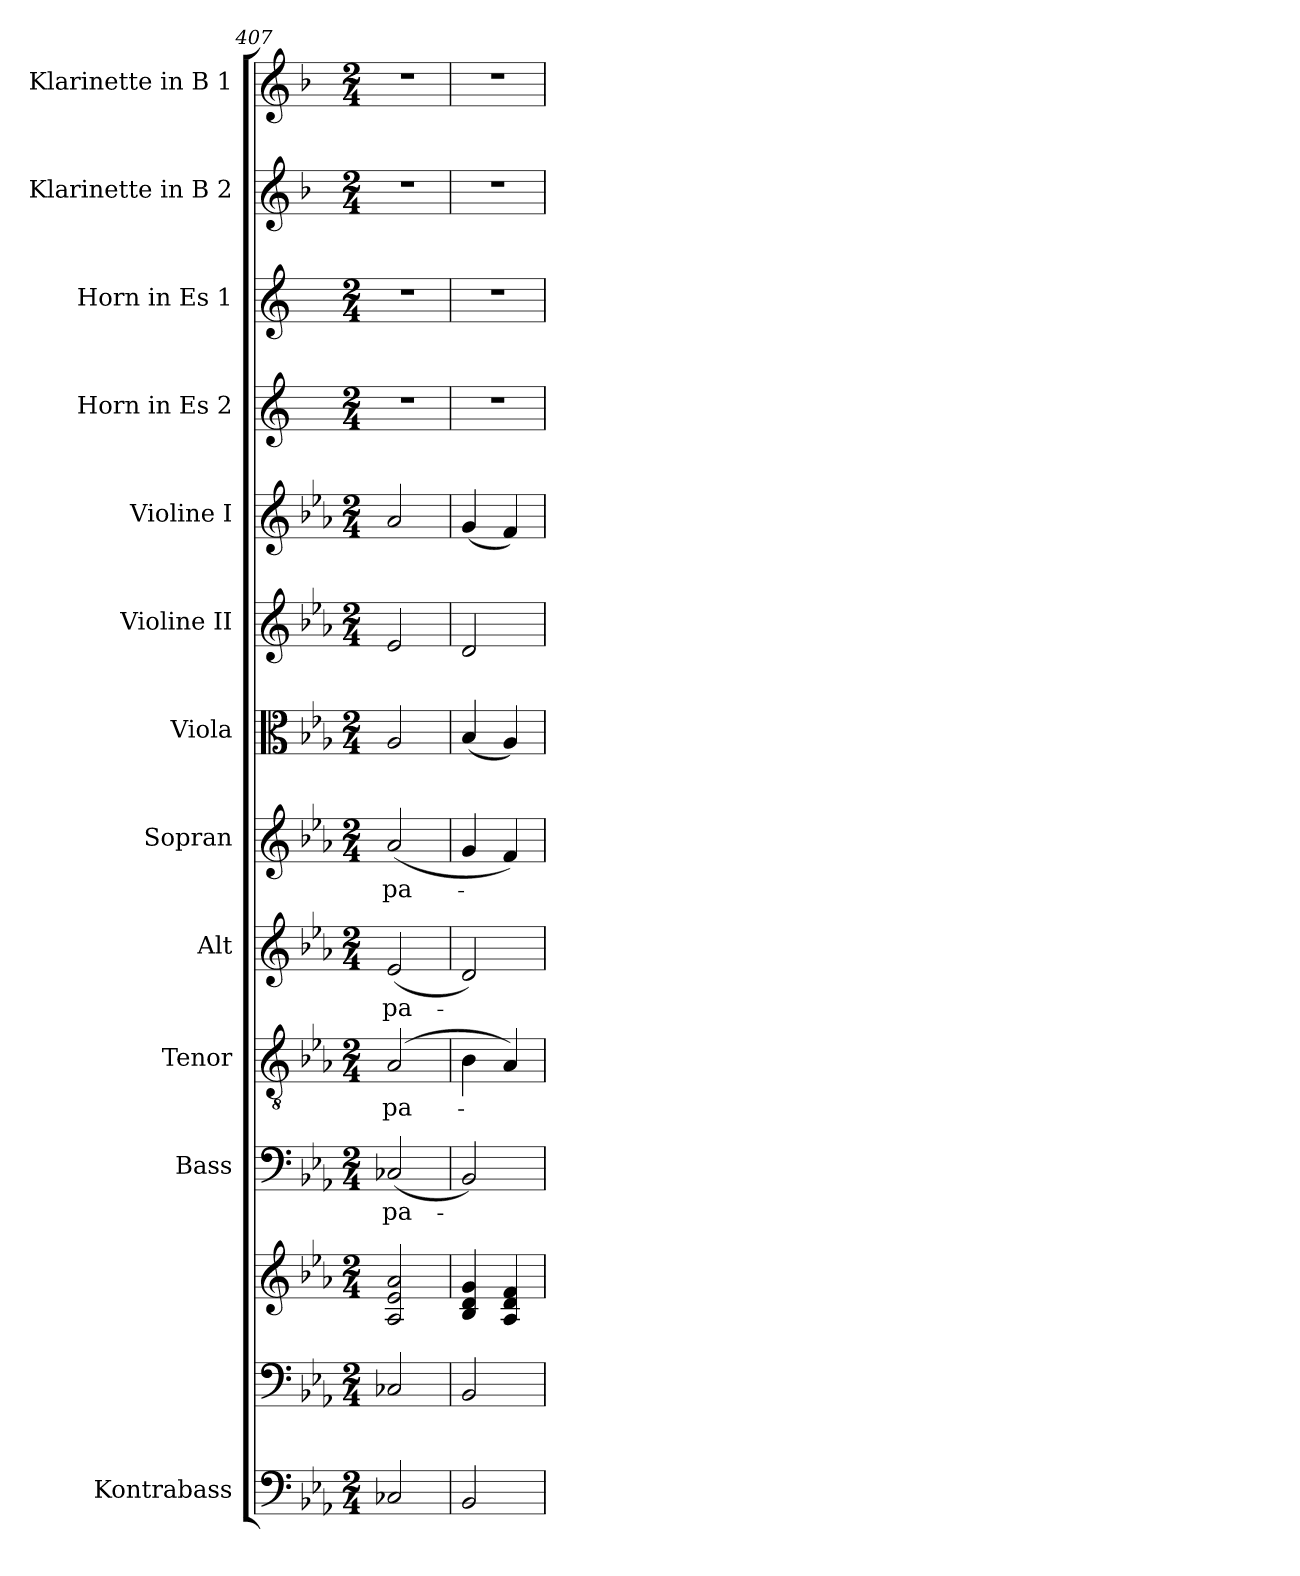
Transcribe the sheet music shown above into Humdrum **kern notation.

**kern	**kern	**kern	**kern	**text	**kern	**text	**kern	**text	**kern	**text	**kern	**kern	**kern	**kern	**kern	**kern	**kern
*part13	*part12	*part12	*part11	*part11	*part10	*part10	*part9	*part9	*part8	*part8	*part7	*part6	*part5	*part4	*part3	*part2	*part1
*staff14	*staff13	*staff12	*staff11	*staff11	*staff10	*staff10	*staff9	*staff9	*staff8	*staff8	*staff7	*staff6	*staff5	*staff4	*staff3	*staff2	*staff1
*I"Kontrabass	*	*	*I"Bass	*	*I"Tenor	*	*I"Alt	*	*I"Sopran	*	*I"Viola	*I"Violine II	*I"Violine I	*I"Horn in Es 2	*I"Horn in Es 1	*I"Klarinette in B 2	*I"Klarinette in B 1
*I'Kb.	*	*	*I'B	*	*I'T	*	*I'A	*	*I'S	*	*I'Vla.	*I'Vl. II	*I'Vl. I	*I'Hrn. 2	*I'Hrn. 1	*	*
*clefF4	*clefF4	*clefG2	*clefF4	*	*clefGv2	*	*clefG2	*	*clefG2	*	*clefC3	*clefG2	*clefG2	*clefG2	*clefG2	*clefG2	*clefG2
*ITrd7c12	*	*	*	*	*	*	*	*	*	*	*	*	*	*ITrd5c9	*ITrd5c9	*ITrd1c2	*ITrd1c2
*k[b-e-a-]	*k[b-e-a-]	*k[b-e-a-]	*k[b-e-a-]	*	*k[b-e-a-]	*	*k[b-e-a-]	*	*k[b-e-a-]	*	*k[b-e-a-]	*k[b-e-a-]	*k[b-e-a-]	*k[b-e-a-]	*k[b-e-a-]	*k[b-e-a-]	*k[b-e-a-]
*E-:	*E-:	*E-:	*E-:	*	*E-:	*	*E-:	*	*E-:	*	*E-:	*E-:	*E-:	*E-:	*E-:	*E-:	*E-:
*M2/4	*M2/4	*M2/4	*M2/4	*	*M2/4	*	*M2/4	*	*M2/4	*	*M2/4	*M2/4	*M2/4	*M2/4	*M2/4	*M2/4	*M2/4
=407	=407	=407	=407	=407	=407	=407	=407	=407	=407	=407	=407	=407	=407	=407	=407	=407	=407
!	!	!	!	!LO:LY:b	!	!LO:LY:b	!	!LO:LY:b	!	!LO:LY:b	!	!	!	!	!	!	!
2CC-X/	2C-X/	2A-/ 2e-/ 2a-/	(<2C-X/	pa-	(2A-/	pa-	(<2e-/	pa-	(<2a-/	pa-	2A-/	2e-/	2a-/	2r	2r	2r	2r
=408	=408	=408	=408	=408	=408	=408	=408	=408	=408	=408	=408	=408	=408	=408	=408	=408	=408
2BBB-/	2BB-/	4B-/ 4d/ 4g/	2BB-/)	.	4B-\	.	2d/)	.	4g/	.	(<4B-/	2d/	(<4g/	2r	2r	2r	2r
.	.	4A-/ 4d/ 4f/	.	.	4A-/)	.	.	.	4f/)	.	4A-/)	.	4f/)	.	.	.	.
=	=	=	=	=	=	=	=	=	=	=	=	=	=	=	=	=	=
*-	*-	*-	*-	*-	*-	*-	*-	*-	*-	*-	*-	*-	*-	*-	*-	*-	*-
